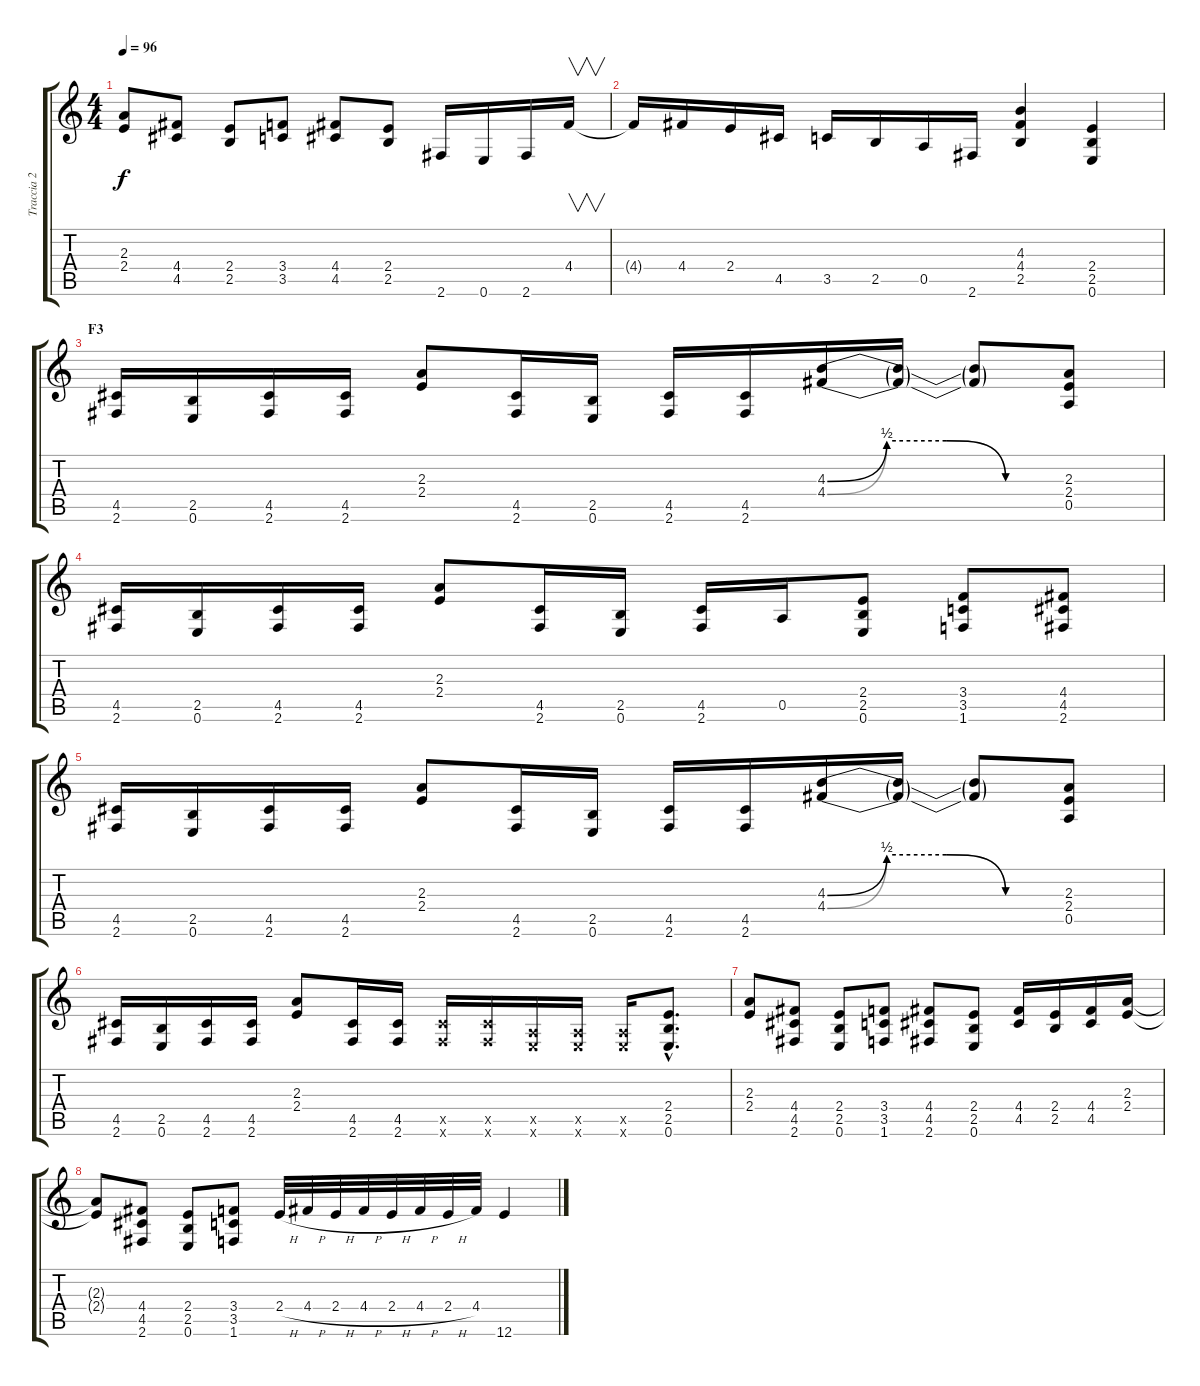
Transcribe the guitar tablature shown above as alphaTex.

\track ("Traccia 2" "Traccia 2") {instrument distortionguitar}
\staff {score tabs}
\tuning (E4 B3 G3 D3 A2 E2) {hide}
\ts (4 4)
\tempo 96
\clef g2
\ks c
(2.3{t} 2.4{t}).8{dy f} (4.4 4.5).8 (2.4 2.5).8 (3.4 3.5).8 (4.4 4.5).8 (2.4 2.5).8 2.6.16 0.6.16 2.6.16 4.4.16{v} |
4.4{t}.16 4.4.16 2.4.16 4.5.16 3.5.16 2.5.16 0.5.16 2.6.16 (4.3 4.4 2.5).4 (2.4 2.5 0.6).4 |
\section ("" "F3")
(4.5 2.6).16 (2.5 0.6).16 (4.5 2.6).16 (4.5 2.6).16 (2.3 2.4).8 (4.5 2.6).16 (2.5 0.6).16 (4.5 2.6).16 (4.5 2.6).16 (4.3{be (custom 0 0 15 2 30 2 45 0 60 0)} 4.4{be (custom 0 0 15 2 30 2 45 0 60 0)}).16 (4.3{t} 4.4{t}).16 (4.3{t} 4.4{t}).8 (2.3 2.4 0.5).8 |
(4.5 2.6).16 (2.5 0.6).16 (4.5 2.6).16 (4.5 2.6).16 (2.3 2.4).8 (4.5 2.6).16 (2.5 0.6).16 (4.5 2.6).16 0.5.16 (2.4 2.5 0.6).8 (3.4 3.5 1.6).8 (4.4 4.5 2.6).8 |
(4.5 2.6).16 (2.5 0.6).16 (4.5 2.6).16 (4.5 2.6).16 (2.3 2.4).8 (4.5 2.6).16 (2.5 0.6).16 (4.5 2.6).16 (4.5 2.6).16 (4.3{be (custom 0 0 15 2 30 2 45 0 60 0)} 4.4{be (custom 0 0 15 2 30 2 45 0 60 0)}).16 (4.3{t} 4.4{t}).16 (4.3{t} 4.4{t}).8 (2.3 2.4 0.5).8 |
(4.5 2.6).16 (2.5 0.6).16 (4.5 2.6).16 (4.5 2.6).16 (2.3 2.4).8 (4.5 2.6).16 (4.5 2.6).16 (4.5{x} 2.6{x}).16 (4.5{x} 2.6{x}).16 (0.5{x} 0.6{x}).16 (0.5{x} 0.6{x}).16 (0.5{x} 0.6{x}).16 (2.4{hac} 2.5{hac} 0.6{hac}).8{d} |
(2.3 2.4).8 (4.4 4.5 2.6).8 (2.4 2.5 0.6).8 (3.4 3.5 1.6).8 (4.4 4.5 2.6).8 (2.4 2.5 0.6).8 (4.4 4.5).16 (2.4 2.5).16 (4.4 4.5).16 (2.3 2.4).16 |
(2.3{t} 2.4{t}).8 (4.4 4.5 2.6).8 (2.4 2.5 0.6).8 (3.4 3.5 1.6).8 2.4{h}.32 4.4{h}.32 2.4{h}.32 4.4{h}.32 2.4{h}.32 4.4{h}.32 2.4{h}.32 4.4.32 12.6{ss}.4
